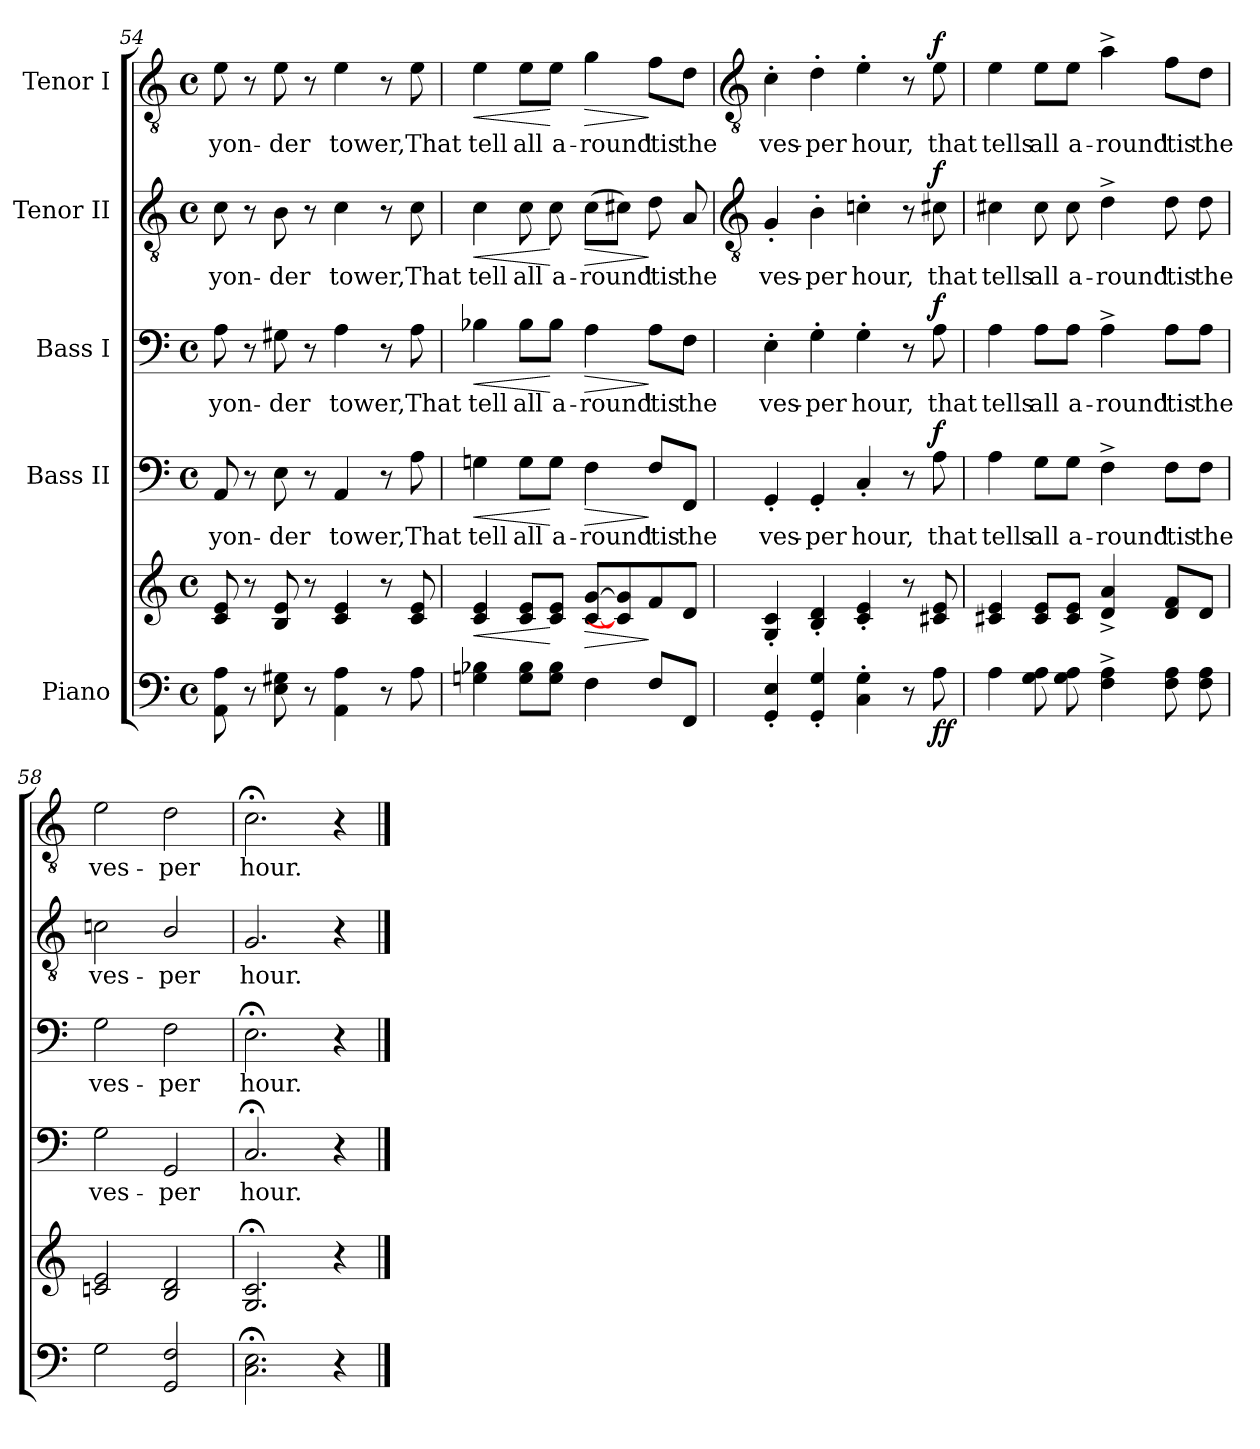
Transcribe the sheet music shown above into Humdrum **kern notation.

**kern	**kern	**dynam	**kern	**text	**dynam	**kern	**text	**dynam	**kern	**text	**dynam	**kern	**text	**dynam
*part5	*part5	*part5	*part4	*part4	*part4	*part3	*part3	*part3	*part2	*part2	*part2	*part1	*part1	*part1
*staff6	*staff5	*staff5/6	*staff4	*staff4	*staff4	*staff3	*staff3	*staff3	*staff2	*staff2	*staff2	*staff1	*staff1	*staff1
*I"Piano	*	*	*I"Bass II	*	*	*I"Bass I	*	*	*I"Tenor II	*	*	*I"Tenor I	*	*
*clefF4	*clefG2	*	*clefF4	*	*	*clefF4	*	*	*clefGv2	*	*	*clefGv2	*	*
*k[]	*k[]	*	*k[]	*	*	*k[]	*	*	*k[]	*	*	*k[]	*	*
*C:	*C:	*	*C:	*	*	*C:	*	*	*C:	*	*	*C:	*	*
*M4/4	*M4/4	*	*M4/4	*	*	*M4/4	*	*	*M4/4	*	*	*M4/4	*	*
*met(c)	*met(c)	*	*met(c)	*	*	*met(c)	*	*	*met(c)	*	*	*met(c)	*	*
=54	=54	=54	=54	=54	=54	=54	=54	=54	=54	=54	=54	=54	=54	=54
!	!	!	!	!LO:LY:b	!	!	!LO:LY:b	!	!	!LO:LY:b	!	!	!LO:LY:b	!
8AA 8A	8c 8e	.	8AA	yon-	.	8A	yon-	.	8c	yon-	.	8e	yon-	.
8r	8r	.	8r	.	.	8r	.	.	8r	.	.	8r	.	.
!	!	!	!	!LO:LY:b	!	!	!LO:LY:b	!	!	!LO:LY:b	!	!	!LO:LY:b	!
8E 8G#X	8B 8e	.	8E	-der	.	8G#X	-der	.	8B	-der	.	8e	-der	.
8r	8r	.	8r	.	.	8r	.	.	8r	.	.	8r	.	.
!	!	!	!	!LO:LY:b	!	!	!LO:LY:b	!	!	!LO:LY:b	!	!	!LO:LY:b	!
4AA 4A	4c 4e	.	4AA	tower,	.	4A	tower,	.	4c	tower,	.	4e	tower,	.
8r	8r	.	8r	.	.	8r	.	.	8r	.	.	8r	.	.
!	!	!	!	!LO:LY:b	!	!	!LO:LY:b	!	!	!LO:LY:b	!	!	!LO:LY:b	!
8A	8c 8e	.	8A	That	.	8A	That	.	8c	That	.	8e	That	.
=55	=55	=55	=55	=55	=55	=55	=55	=55	=55	=55	=55	=55	=55	=55
!	!	!LO:HP:b	!	!LO:LY:b	!LO:HP:b	!	!LO:LY:b	!LO:HP:b	!	!LO:LY:b	!LO:HP:b	!	!LO:LY:b	!LO:HP:b
4Gn 4B-X	4c 4e	<	4Gn	tell	<	4B-X	tell	<	4c	tell	<	4e	tell	<
!	!	!	!	!LO:LY:b	!	!	!LO:LY:b	!	!	!LO:LY:b	!	!	!LO:LY:b	!
8G 8B-L	8c 8eL	.	8G\L	all	.	8B-\L	all	.	8c	all	.	8e\L	all	.
!	!	!	!	!LO:LY:b	!	!	!LO:LY:b	!	!	!LO:LY:b	!	!	!LO:LY:b	!
8G 8B-J	8c 8eJ	[	8G\J	a-	[	8B-\J	a-	[	8c	a-	[	8e\J	a-	[
!	!	!LO:HP:b	!	!LO:LY:b	!LO:HP:b	!	!LO:LY:b	!LO:HP:b	!	!LO:LY:b	!LO:HP:b	!	!LO:LY:b	!LO:HP:b
4F	[8c [8gL	>	4F	-round	>	4A	-round	>	(>8cL	-round	>	4g	-round	>
.	8c#] 8g]	.	.	.	.	.	.	.	8c#XJ)	.	.	.	.	.
!	!	!	!	!LO:LY:b	!	!	!LO:LY:b	!	!	!LO:LY:b	!	!	!LO:LY:b	!
8FL	8f	]	8F/L	'tis	]	8A\L	'tis	]	8d	'tis	]	8f\L	'tis	]
!	!	!	!	!LO:LY:b	!	!	!LO:LY:b	!	!	!LO:LY:b	!	!	!LO:LY:b	!
8FFJ	8dJ	.	8FF/J	the	.	8F\J	the	.	8A	the	.	8d\J	the	.
!!LO:LB:g=z
=56	=56	=56	=56	=56	=56	=56	=56	=56	=56	=56	=56	=56	=56	=56
*	*	*	*	*	*	*	*	*	*clefGv2	*	*	*clefGv2	*	*
!	!	!	!	!LO:LY:b	!	!	!LO:LY:b	!	!	!LO:LY:b	!	!	!LO:LY:b	!
4GG' 4E'	4G' 4c'	.	4GG'	ves-	.	4E'	ves-	.	4G'	ves-	.	4c'	ves-	.
!	!	!	!	!LO:LY:b	!	!	!LO:LY:b	!	!	!LO:LY:b	!	!	!LO:LY:b	!
4GG' 4G'	4B' 4d'	.	4GG'	-per	.	4G'	-per	.	4B'	-per	.	4d'	-per	.
!	!	!	!	!LO:LY:b	!	!	!LO:LY:b	!	!	!LO:LY:b	!	!	!LO:LY:b	!
4C' 4G'	4c' 4e'	.	4C'	hour,	.	4G'	hour,	.	4cn'	hour,	.	4e'	hour,	.
8r	8r	.	8r	.	.	8r	.	.	8r	.	.	8r	.	.
!	!	!LO:DY:b=2	!	!LO:LY:b	!	!	!LO:LY:b	!	!	!LO:LY:b	!	!	!LO:LY:b	!
!	!	!LO:DY:n=1:b	!	!	!LO:DY:b	!	!	!LO:DY:b	!	!	!LO:DY:b	!	!	!LO:DY:b
8A	8c#X 8e	f f	8A	that	f	8A	that	f	8c#X	that	f	8e	that	f
=57	=57	=57	=57	=57	=57	=57	=57	=57	=57	=57	=57	=57	=57	=57
!	!	!	!	!LO:LY:b	!	!	!LO:LY:b	!	!	!LO:LY:b	!	!	!LO:LY:b	!
4A	4c#X 4e	.	4A	tells	.	4A	tells	.	4c#X	tells	.	4e	tells	.
!	!	!	!	!LO:LY:b	!	!	!LO:LY:b	!	!	!LO:LY:b	!	!	!LO:LY:b	!
8G 8A	8c# 8eL	.	8G\L	all	.	8A\L	all	.	8c#	all	.	8e\L	all	.
!	!	!	!	!LO:LY:b	!	!	!LO:LY:b	!	!	!LO:LY:b	!	!	!LO:LY:b	!
8G 8A	8c# 8eJ	.	8G\J	a-	.	8A\J	a-	.	8c#	a-	.	8e\J	a-	.
!	!	!	!	!LO:LY:b	!	!	!LO:LY:b	!	!	!LO:LY:b	!	!	!LO:LY:b	!
4F^ 4A^	4d^ 4a^	.	4F^	-round	.	4A^	-round	.	4d^	-round	.	4a^	-round	.
!	!	!	!	!LO:LY:b	!	!	!LO:LY:b	!	!	!LO:LY:b	!	!	!LO:LY:b	!
8F 8A	8d 8fL	.	8F\L	'tis	.	8A\L	'tis	.	8d	'tis	.	8f\L	'tis	.
!	!	!	!	!LO:LY:b	!	!	!LO:LY:b	!	!	!LO:LY:b	!	!	!LO:LY:b	!
8F 8A	8dJ	.	8F\J	the	.	8A\J	the	.	8d	the	.	8d\J	the	.
=58	=58	=58	=58	=58	=58	=58	=58	=58	=58	=58	=58	=58	=58	=58
!	!	!	!	!LO:LY:b	!	!	!LO:LY:b	!	!	!LO:LY:b	!	!	!LO:LY:b	!
2G	2cn 2e	.	2G	ves-	.	2G	ves-	.	2cn	ves-	.	2e	ves-	.
!	!	!	!	!LO:LY:b	!	!	!LO:LY:b	!	!	!LO:LY:b	!	!	!LO:LY:b	!
2GG 2F	2B 2d	.	2GG	-per	.	2F	-per	.	2B/	-per	.	2d	-per	.
=59	=59	=59	=59	=59	=59	=59	=59	=59	=59	=59	=59	=59	=59	=59
!	!	!	!	!LO:LY:b	!	!	!LO:LY:b	!	!	!LO:LY:b	!	!	!LO:LY:b	!
2.C; 2.E;	2.G;< 2.c;<	.	2.C;<	hour.	.	2.E;<	hour.	.	2.G	hour.	.	2.c;<	hour.	.
4r	4r	.	4r	.	.	4r	.	.	4r	.	.	4r	.	.
==	==	==	==	==	==	==	==	==	==	==	==	==	==	==
*-	*-	*-	*-	*-	*-	*-	*-	*-	*-	*-	*-	*-	*-	*-
